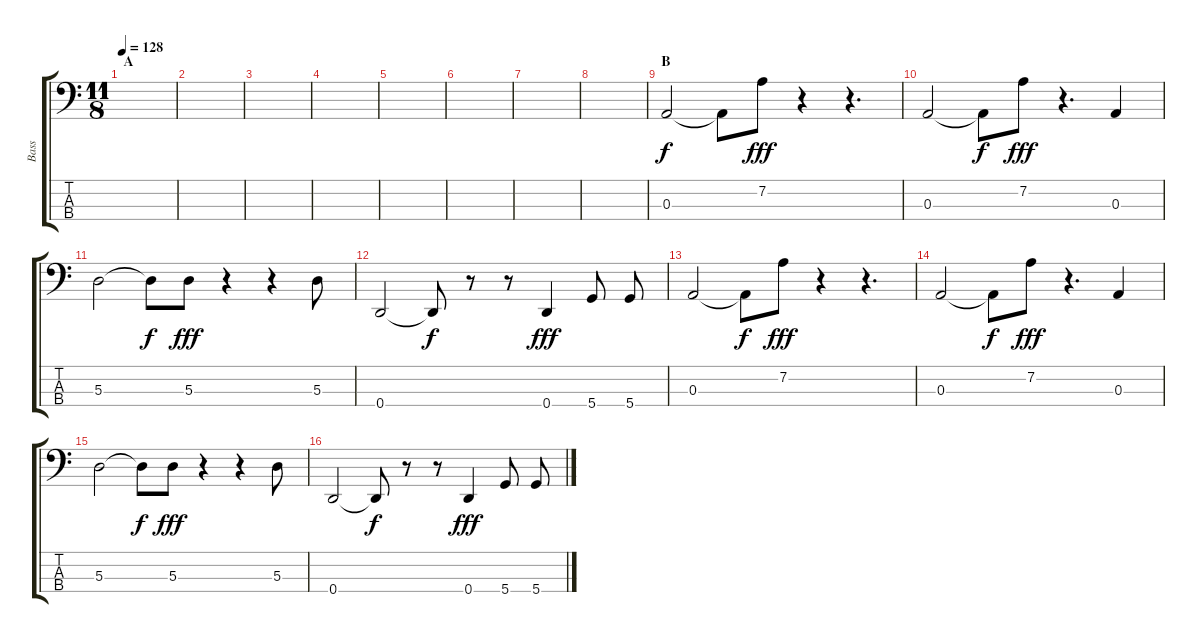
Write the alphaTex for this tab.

\track ("Bass" "Bass") {instrument electricbassfinger}
\staff {score tabs}
\tuning (G2 D2 A1 D1) {hide}
\ts (11 8)
\section ("" "A")
\tempo 128
\clef f4
\ks c
|
|
|
|
|
|
|
|
\section ("" "B")
0.3.2 0.3{t}.8{dy f} 7.2.8{dy fff} r.4 r.4{d} |
0.3.2 0.3{t}.8{dy f} 7.2.8{dy fff} r.4{d} 0.3.4 |
5.3.2 5.3{t}.8{dy f} 5.3.8{dy fff} r.4 r.4 5.3.8 |
0.4.2 0.4{t}.8{dy f} r.8 r.8 0.4.4{dy fff} 5.4.8 5.4.8 |
0.3.2 0.3{t}.8{dy f} 7.2.8{dy fff} r.4 r.4{d} |
0.3.2 0.3{t}.8{dy f} 7.2.8{dy fff} r.4{d} 0.3.4 |
5.3.2 5.3{t}.8{dy f} 5.3.8{dy fff} r.4 r.4 5.3.8 |
0.4.2 0.4{t}.8{dy f} r.8 r.8 0.4.4{dy fff} 5.4.8 5.4.8
